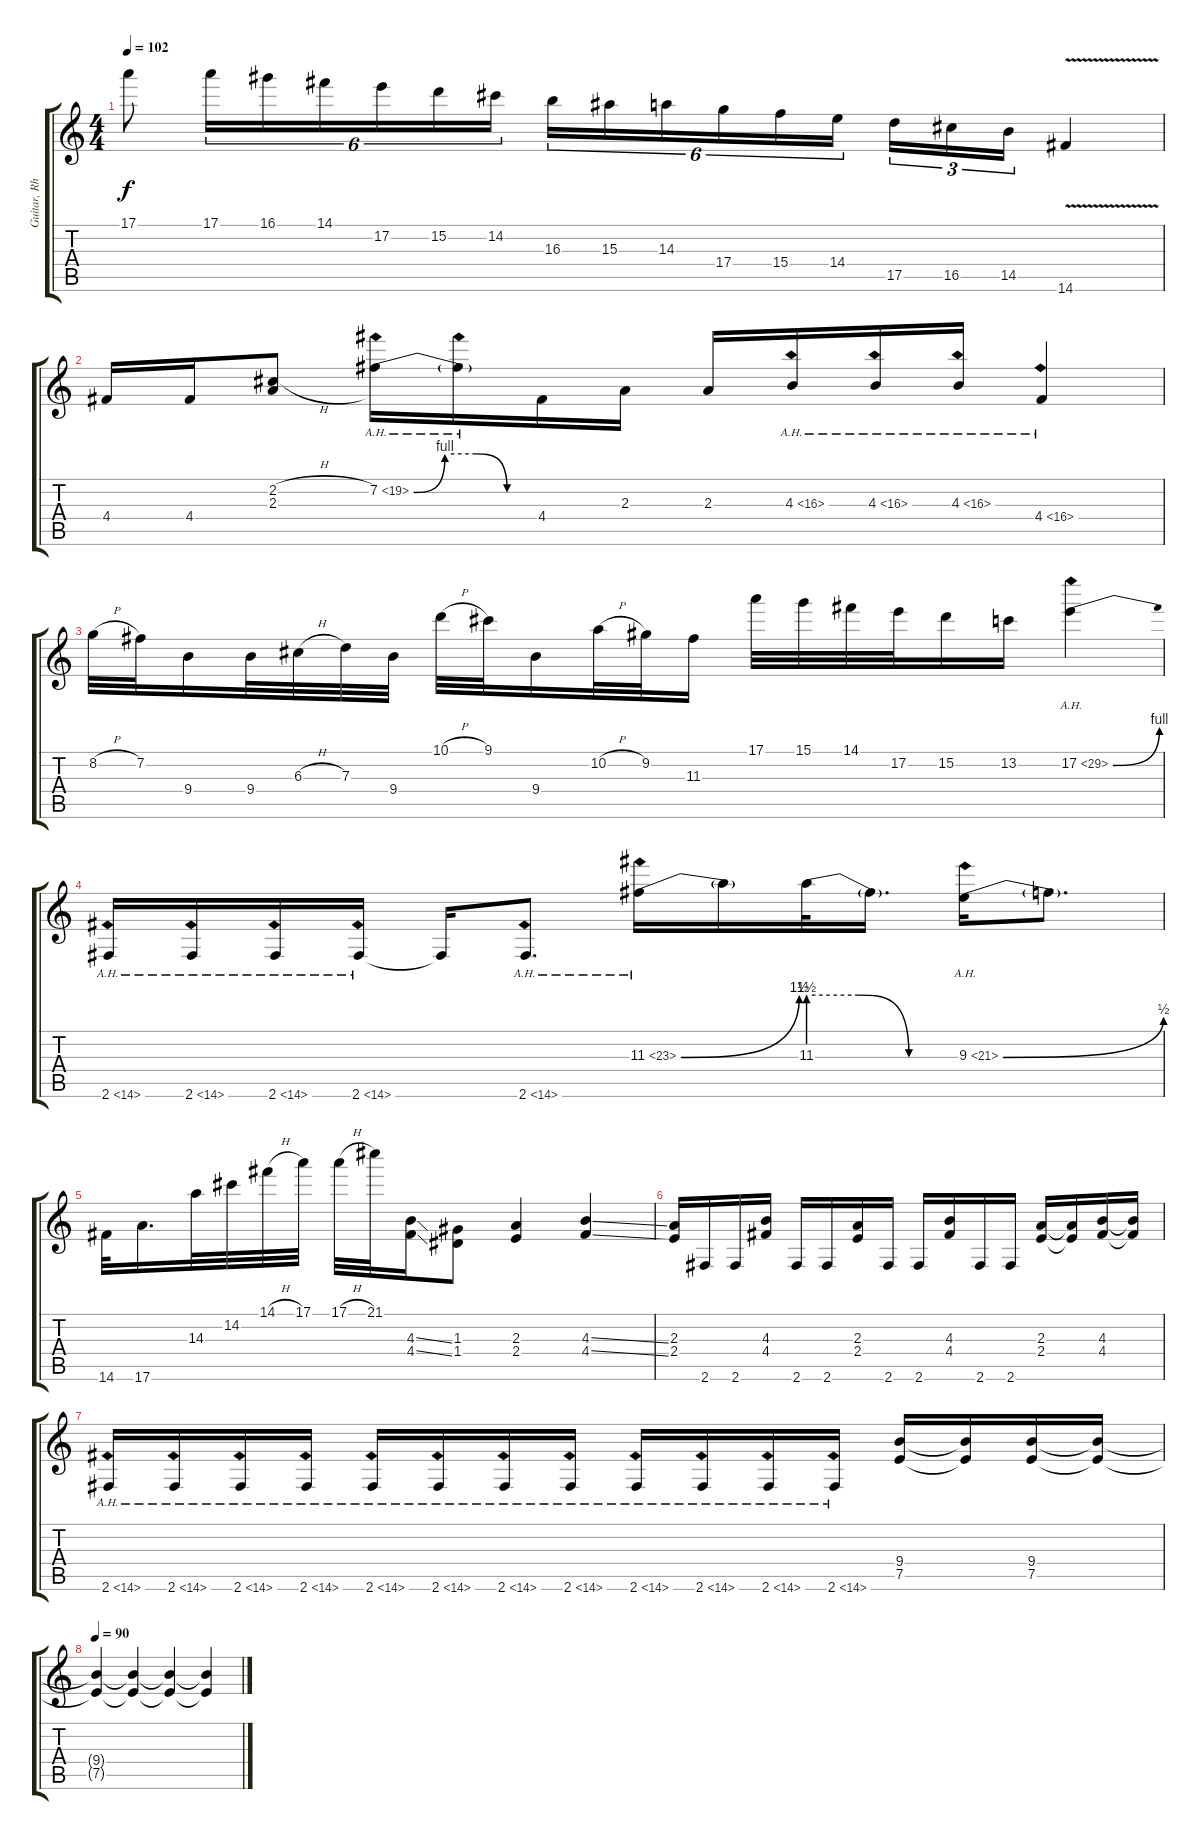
\track ("Guitar, Rhythm 2" "Guitar, Rh") {instrument acousticguitarsteel}
\staff {score tabs}
\tuning (E4 B3 G3 D3 A2 E2) {hide}
\ts (4 4)
\tempo 102
\clef g2
\ks c
17.1{t}.8{dy f} 17.1.16{tu (6 4)} 16.1.16{tu (6 4)} 14.1.16{tu (6 4)} 17.2.16{tu (6 4)} 15.2.16{tu (6 4)} 14.2.16{tu (6 4) beam splitsecondary} 16.3.16{tu (6 4)} 15.3.16{tu (6 4)} 14.3.16{tu (6 4)} 17.4.16{tu (6 4)} 15.4.16{tu (6 4)} 14.4.16{tu (6 4) beam splitsecondary} 17.5.16{tu (3 2)} 16.5.16{tu (3 2)} 14.5.16{tu (3 2)} 14.6{v}.4 |
4.4.16 4.4.16 (2.2{h} 2.3).8 7.2{be (custom 0 0 15 4 30 4 45 0 60 0) ah 12}.16 7.2{ah 12 t}.16 4.4.16 2.3.16 2.3.16 4.3{ah 12}.16 4.3{ah 12}.16 4.3{ah 12}.16 4.4{ah 12}.4 |
8.2{h}.32 7.2.32 9.4.16 9.4.32 6.3{h}.32 7.3.32 9.4.32 10.1{h}.32 9.1.32 9.4.16 10.2{h}.32 9.2.32 11.3.16 17.1.32 15.1.32 14.1.32 17.2.32 15.2.16 13.2.16 17.2{be (bend 0 0 60 4) ah 12}.4 |
2.6{ah 12}.16 2.6{ah 12}.16 2.6{ah 12}.16 2.6{ah 12}.16 2.6{t}.16 2.6{ah 12}.8{d} 11.3{be (bend 0 0 60 6) ah 12}.16 11.3{t}.16 11.3{be (custom 0 6 20 6 40 0 60 0)}.32 11.3{t}.16{d} 9.3{be (bend 0 0 60 2) ah 12}.16 9.3{t}.8{d} |
14.6.32 17.6.16{d} 14.3.32 14.2.32 14.1{h}.32 17.1.32 17.1{h}.32 21.1.32 (4.3{ss} 4.4{ss}).16 (1.3 1.4).8 (2.3 2.4).4 (4.3{ss} 4.4{ss}).4 |
(2.3 2.4).16 2.6.16 2.6.16 (4.3 4.4).16 2.6.16 2.6.16 (2.3 2.4).16 2.6.16 2.6.16 (4.3 4.4).16 2.6.16 2.6.16 (2.3 2.4).16 (2.3{t} 2.4{t}).16 (4.3 4.4).16 (4.3{t} 4.4{t}).16 |
2.6{ah 12}.16 2.6{ah 12}.16 2.6{ah 12}.16 2.6{ah 12}.16 2.6{ah 12}.16 2.6{ah 12}.16 2.6{ah 12}.16 2.6{ah 12}.16 2.6{ah 12}.16 2.6{ah 12}.16 2.6{ah 12}.16 2.6{ah 12}.16 (9.4 7.5).16 (9.4{t} 7.5{t}).16 (9.4 7.5).16 (9.4{t} 7.5{t}).16 |
\tempo 90
(9.4{t} 7.5{t}).4 (9.4{t} 7.5{t}).4 (9.4{t} 7.5{t}).4 (9.4{t} 7.5{t}).4
